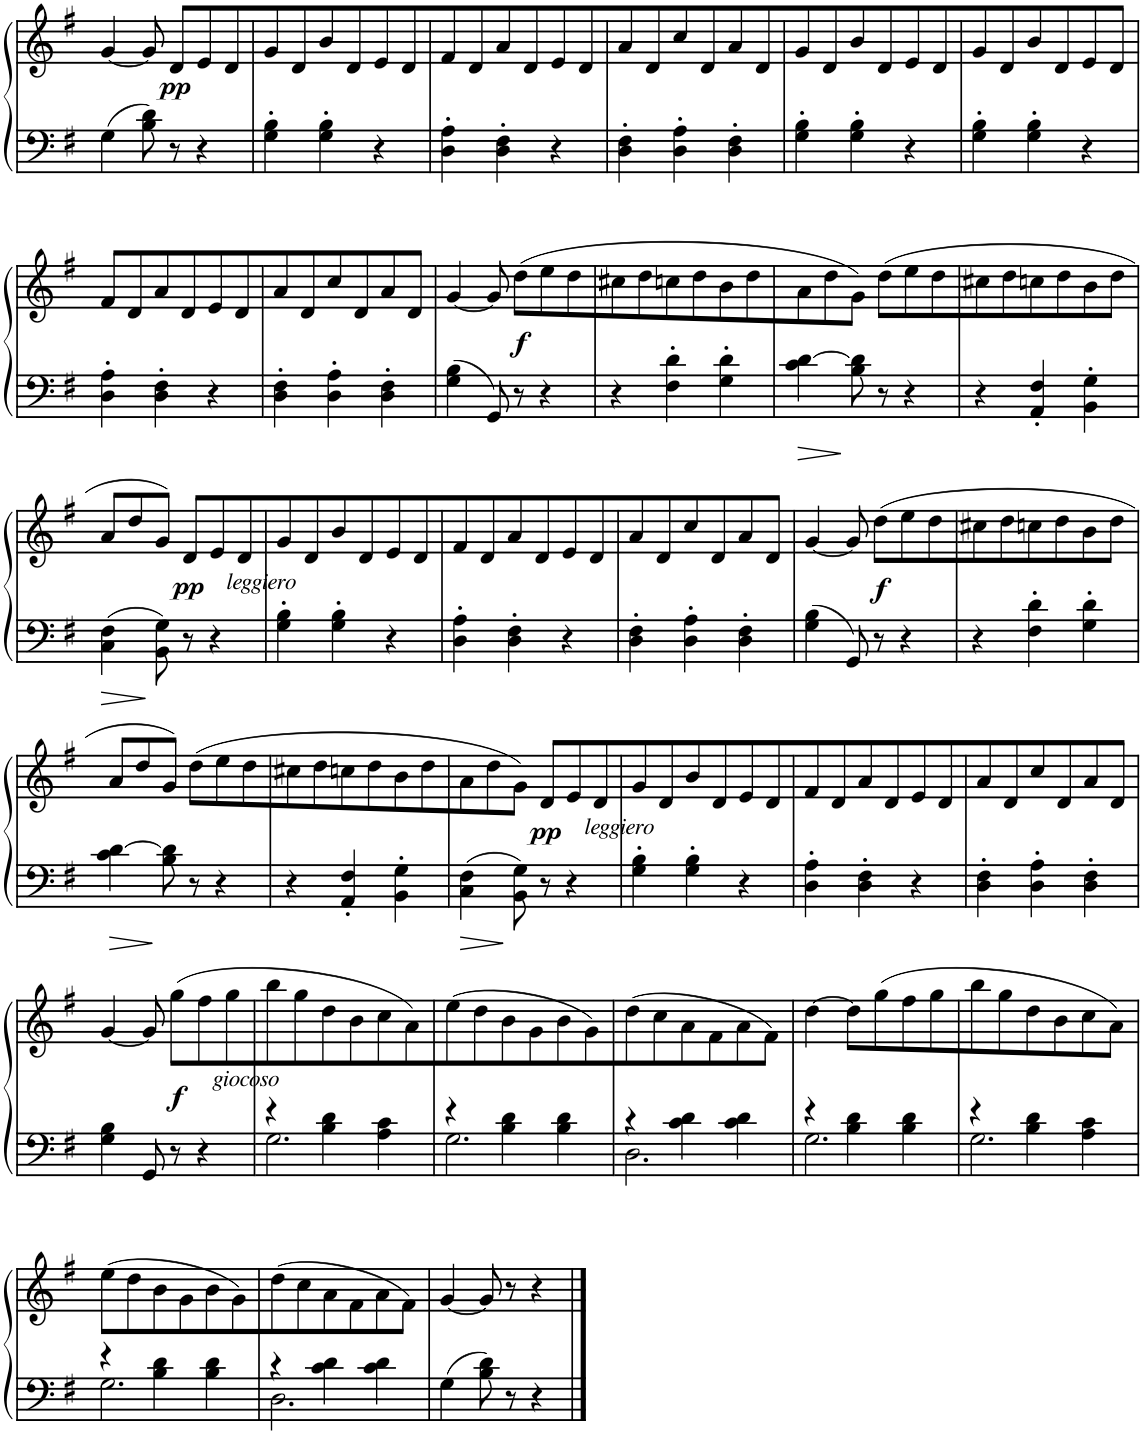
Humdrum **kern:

**kern	**kern	**dynam
*part1	*part1	*part1
*staff2	*staff1	*staff1/2
*I"Piano	*	*
*I'Pno	*	*
!!LO:PB:g=z
*clefF4	*clefG2	*
*k[f#]	*k[f#]	*
*G:	*G:	*
*M3/4	*M3/4	*
=25	=25	=25
4G\	[4g/	.
8B\ 8d\	8g/]	.
!	!	!LO:DY:b
8r	8d/L	pp
4r	8e/	.
.	8d/	.
=26	=26	=26
4G\' 4B\'	8g/	.
.	8d/	.
4G\' 4B\'	8b/	.
.	8d/	.
4r	8e/	.
.	8d/	.
=27	=27	=27
4D\' 4A\'	8f#/	.
.	8d/	.
4D\' 4F#\'	8a/	.
.	8d/	.
4r	8e/	.
.	8d/	.
=28	=28	=28
4D\' 4F#\'	8a/	.
.	8d/	.
4D\' 4A\'	8cc/	.
.	8d/	.
4D\' 4F#\'	8a/	.
.	8d/	.
=29	=29	=29
4G\' 4B\'	8g/	.
.	8d/	.
4G\' 4B\'	8b/	.
.	8d/	.
4r	8e/	.
.	8d/	.
=30	=30	=30
4G\' 4B\'	8g/	.
.	8d/	.
4G\' 4B\'	8b/	.
.	8d/	.
4r	8e/	.
.	8d/J	.
!!LO:LB:g=z
=31	=31	=31
4D\' 4A\'	8f#/L	.
.	8d/	.
4D\' 4F#\'	8a/	.
.	8d/	.
4r	8e/	.
.	8d/	.
=32	=32	=32
4D\' 4F#\'	8a/	.
.	8d/	.
4D\' 4A\'	8cc/	.
.	8d/	.
4D\' 4F#\'	8a/	.
.	8d/J	.
=33	=33	=33
4G\ 4B\	[4g/	.
8GG/	8g/]	.
!	!	!LO:DY:b
8r	(8dd\L	f
4r	8ee\	.
.	8dd\	.
=34	=34	=34
4r	8cc#X\	.
.	8dd\	.
4F#\' 4d\'	8ccn\	.
.	8dd\	.
4G\' 4d\'	8b\	.
.	8dd\	.
=35	=35	=35
4c\ [4d\	8a\	.
.	8dd\	.
8B\ 8d\]	8g\J)	.
8r	(8dd\L	.
4r	8ee\	.
.	8dd\	.
=36	=36	=36
4r	8cc#X\	.
.	8dd\	.
4AA/' 4F#/'	8ccn\	.
.	8dd\	.
4BB\' 4G\'	8b\	.
.	8dd\J	.
!!LO:LB:g=z
=37	=37	=37
4C\ 4F#\	8a/L	.
.	8dd/	.
8BB\ 8G\	8g/J)	.
!	!	!LO:DY:b
8r	8d/L	pp
4r	8e/	.
!	!LO:TX:b:i:t=leggiero	!
.	8d/	.
=38	=38	=38
4G\' 4B\'	8g/	.
.	8d/	.
4G\' 4B\'	8b/	.
.	8d/	.
4r	8e/	.
.	8d/	.
=39	=39	=39
4D\' 4A\'	8f#/	.
.	8d/	.
4D\' 4F#\'	8a/	.
.	8d/	.
4r	8e/	.
.	8d/	.
=40	=40	=40
4D\' 4F#\'	8a/	.
.	8d/	.
4D\' 4A\'	8cc/	.
.	8d/	.
4D\' 4F#\'	8a/	.
.	8d/J	.
=41	=41	=41
4G\ 4B\	[4g/	.
8GG/	8g/]	.
!	!	!LO:DY:b
8r	(8dd\L	f
4r	8ee\	.
.	8dd\	.
=42	=42	=42
4r	8cc#X\	.
.	8dd\	.
4F#\' 4d\'	8ccn\	.
.	8dd\	.
4G\' 4d\'	8b\	.
.	8dd\J	.
!!LO:LB:g=z
=43	=43	=43
4c\ [4d\	8a/L	.
.	8dd/	.
8B\ 8d\]	8g/J)	.
8r	(8dd\L	.
4r	8ee\	.
.	8dd\	.
=44	=44	=44
4r	8cc#X\	.
.	8dd\	.
4AA/' 4F#/'	8ccn\	.
.	8dd\	.
4BB\' 4G\'	8b\	.
.	8dd\	.
=45	=45	=45
4C\ 4F#\	8a\	.
.	8dd\	.
8BB\ 8G\	8g\J)	.
!	!	!LO:DY:b
8r	8d/L	pp
4r	8e/	.
!	!LO:TX:b:i:t=leggiero	!
.	8d/	.
=46	=46	=46
4G\' 4B\'	8g/	.
.	8d/	.
4G\' 4B\'	8b/	.
.	8d/	.
4r	8e/	.
.	8d/	.
=47	=47	=47
4D\' 4A\'	8f#/	.
.	8d/	.
4D\' 4F#\'	8a/	.
.	8d/	.
4r	8e/	.
.	8d/	.
=48	=48	=48
4D\' 4F#\'	8a/	.
.	8d/	.
4D\' 4A\'	8cc/	.
.	8d/	.
4D\' 4F#\'	8a/	.
.	8d/J	.
!!LO:LB:g=z
=49	=49	=49
4G\ 4B\	[4g/	.
8GG/	8g/]	.
!	!	!LO:DY:b
8r	(>8gg\L	f
4r	8ff#\	.
!	!LO:TX:b:i:t=giocoso	!
.	8gg\	.
=50	=50	=50
*^	*	*
4r	2.G\	8bb\	.
.	.	8gg\	.
4B\ 4d\	.	8dd\	.
.	.	8b\	.
4A\ 4c\	.	8cc\	.
.	.	8a\)	.
=51	=51	=51	=51
4r	2.G\	(>8ee\	.
.	.	8dd\	.
4B\ 4d\	.	8b\	.
.	.	8g\	.
4B\ 4d\	.	8b\	.
.	.	8g\)	.
=52	=52	=52	=52
4r	2.D\	(>8dd\	.
.	.	8cc\	.
4c\ 4d\	.	8a\	.
.	.	8f#\	.
4c\ 4d\	.	8a\	.
.	.	8f#\J)	.
=53	=53	=53	=53
4r	2.G\	[4dd\	.
4B\ 4d\	.	8dd\L]	.
.	.	(>8gg\	.
4B\ 4d\	.	8ff#\	.
.	.	8gg\	.
=54	=54	=54	=54
4r	2.G\	8bb\	.
.	.	8gg\	.
4B\ 4d\	.	8dd\	.
.	.	8b\	.
4A\ 4c\	.	8cc\	.
.	.	8a\J)	.
!!LO:LB:g=z
=55	=55	=55	=55
4r	2.G\	(>8ee\L	.
.	.	8dd\	.
4B\ 4d\	.	8b\	.
.	.	8g\	.
4B\ 4d\	.	8b\	.
.	.	8g\)	.
=56	=56	=56	=56
4r	2.D\	(>8dd\	.
.	.	8cc\	.
4c\ 4d\	.	8a\	.
.	.	8f#\	.
4c\ 4d\	.	8a\	.
.	.	8f#\J)	.
*v	*v	*	*
=57	=57	=57
4G\	[4g/	.
8B\ 8d\	8g/]	.
8r	8r	.
4r	4r	.
==	==	==
*-	*-	*-
